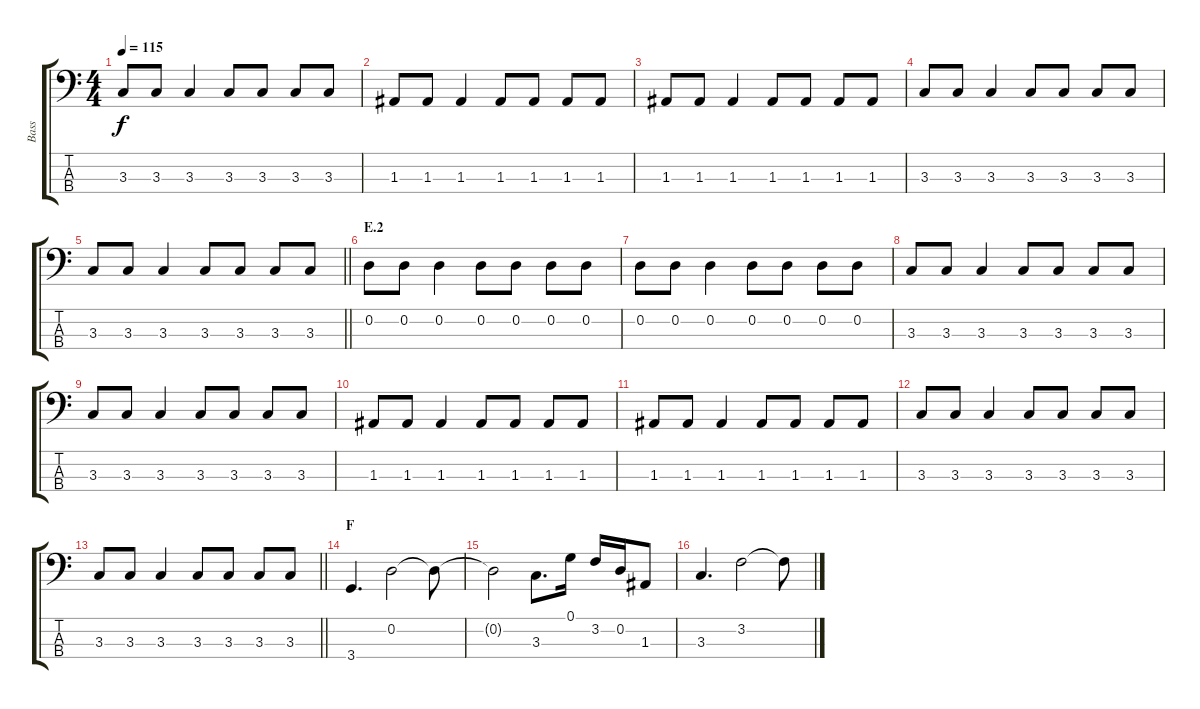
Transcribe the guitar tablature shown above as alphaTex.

\track ("Bass" "Bass") {instrument electricbassfinger}
\staff {score tabs}
\tuning (G2 D2 A1 E1) {hide}
\ts (4 4)
\tempo 115
\clef f4
\ks c
3.3.8{dy f} 3.3.8 3.3.4 3.3.8 3.3.8 3.3.8 3.3.8 |
1.3.8 1.3.8 1.3.4 1.3.8 1.3.8 1.3.8 1.3.8 |
1.3.8 1.3.8 1.3.4 1.3.8 1.3.8 1.3.8 1.3.8 |
3.3.8 3.3.8 3.3.4 3.3.8 3.3.8 3.3.8 3.3.8 |
\barLineRight lightlight
3.3.8 3.3.8 3.3.4 3.3.8 3.3.8 3.3.8 3.3.8 |
\section ("" "E.2")
0.2.8 0.2.8 0.2.4 0.2.8 0.2.8 0.2.8 0.2.8 |
0.2.8 0.2.8 0.2.4 0.2.8 0.2.8 0.2.8 0.2.8 |
3.3.8 3.3.8 3.3.4 3.3.8 3.3.8 3.3.8 3.3.8 |
3.3.8 3.3.8 3.3.4 3.3.8 3.3.8 3.3.8 3.3.8 |
1.3.8 1.3.8 1.3.4 1.3.8 1.3.8 1.3.8 1.3.8 |
1.3.8 1.3.8 1.3.4 1.3.8 1.3.8 1.3.8 1.3.8 |
3.3.8 3.3.8 3.3.4 3.3.8 3.3.8 3.3.8 3.3.8 |
\barLineRight lightlight
3.3.8 3.3.8 3.3.4 3.3.8 3.3.8 3.3.8 3.3.8 |
\section ("" "F")
3.4.4{d} 0.2.2 0.2{t}.8 |
0.2{t}.2 3.3.8{d} 0.1.16 3.2.16 0.2.16 1.3.8 |
3.3.4{d} 3.2.2 3.2{t}.8
